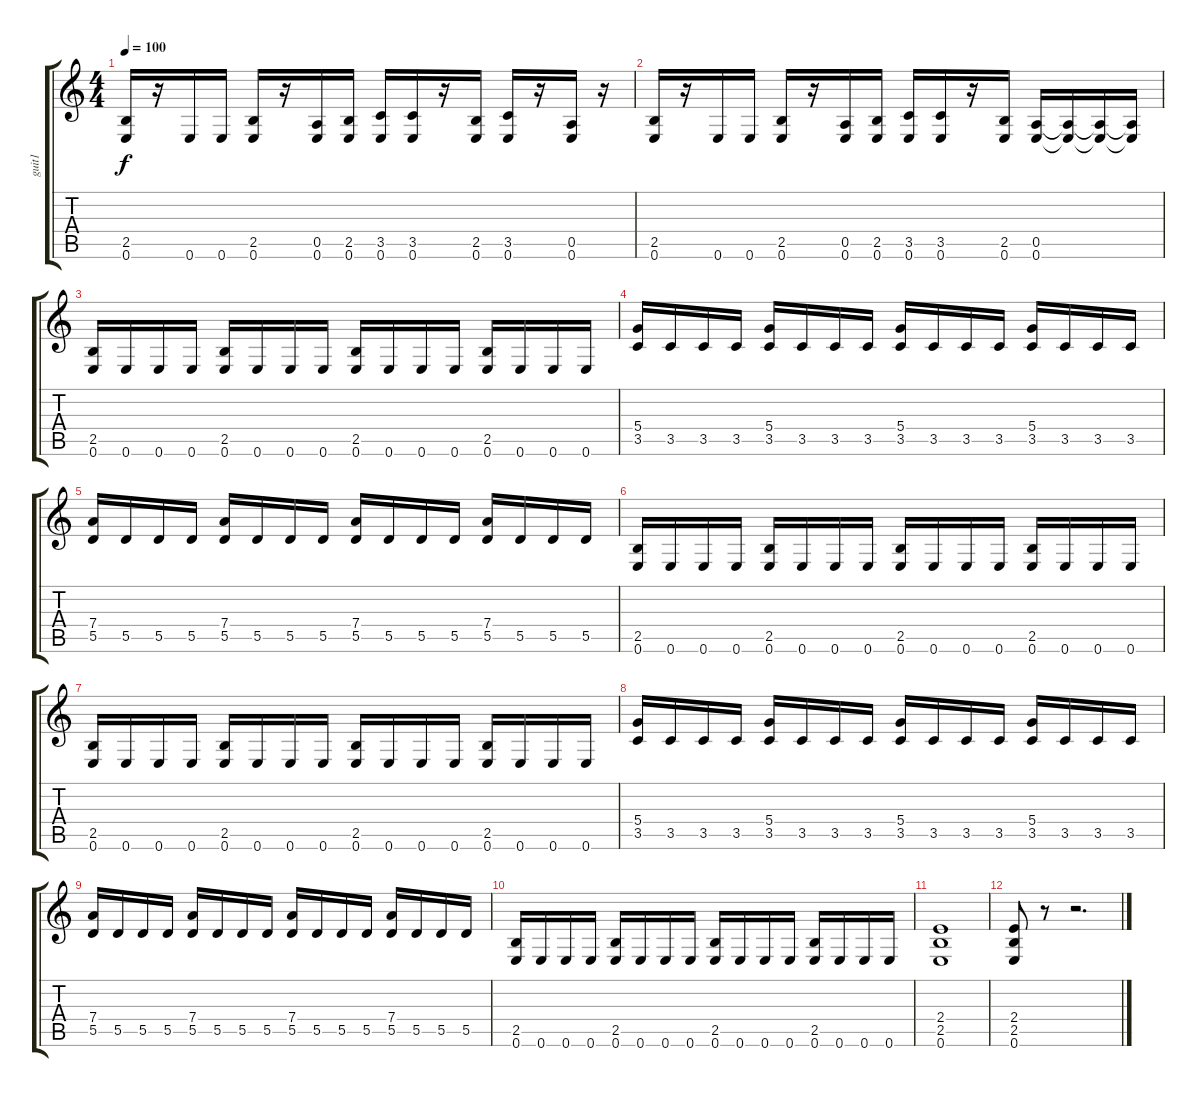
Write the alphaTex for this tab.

\track ("guit1" "guit1") {instrument distortionguitar}
\staff {score tabs}
\tuning (E4 B3 G3 D3 A2 E2) {hide}
\ts (4 4)
\tempo 100
\clef g2
\ks c
(2.5 0.6).16{dy f} r.16 0.6.16 0.6.16 (2.5 0.6).16 r.16 (0.5 0.6).16 (2.5 0.6).16 (3.5 0.6).16 (3.5 0.6).16 r.16 (2.5 0.6).16 (3.5 0.6).16 r.16 (0.5 0.6).16 r.16 |
(2.5 0.6).16 r.16 0.6.16 0.6.16 (2.5 0.6).16 r.16 (0.5 0.6).16 (2.5 0.6).16 (3.5 0.6).16 (3.5 0.6).16 r.16 (2.5 0.6).16 (0.5 0.6).16 (0.5{t} 0.6{t}).16 (0.5{t} 0.6{t}).16 (0.5{t} 0.6{t}).16 |
(2.5 0.6).16 0.6.16 0.6.16 0.6.16 (2.5 0.6).16 0.6.16 0.6.16 0.6.16 (2.5 0.6).16 0.6.16 0.6.16 0.6.16 (2.5 0.6).16 0.6.16 0.6.16 0.6.16 |
(5.4 3.5).16 3.5.16 3.5.16 3.5.16 (5.4 3.5).16 3.5.16 3.5.16 3.5.16 (5.4 3.5).16 3.5.16 3.5.16 3.5.16 (5.4 3.5).16 3.5.16 3.5.16 3.5.16 |
(7.4 5.5).16 5.5.16 5.5.16 5.5.16 (7.4 5.5).16 5.5.16 5.5.16 5.5.16 (7.4 5.5).16 5.5.16 5.5.16 5.5.16 (7.4 5.5).16 5.5.16 5.5.16 5.5.16 |
(2.5 0.6).16 0.6.16 0.6.16 0.6.16 (2.5 0.6).16 0.6.16 0.6.16 0.6.16 (2.5 0.6).16 0.6.16 0.6.16 0.6.16 (2.5 0.6).16 0.6.16 0.6.16 0.6.16 |
(2.5 0.6).16 0.6.16 0.6.16 0.6.16 (2.5 0.6).16 0.6.16 0.6.16 0.6.16 (2.5 0.6).16 0.6.16 0.6.16 0.6.16 (2.5 0.6).16 0.6.16 0.6.16 0.6.16 |
(5.4 3.5).16 3.5.16 3.5.16 3.5.16 (5.4 3.5).16 3.5.16 3.5.16 3.5.16 (5.4 3.5).16 3.5.16 3.5.16 3.5.16 (5.4 3.5).16 3.5.16 3.5.16 3.5.16 |
(7.4 5.5).16 5.5.16 5.5.16 5.5.16 (7.4 5.5).16 5.5.16 5.5.16 5.5.16 (7.4 5.5).16 5.5.16 5.5.16 5.5.16 (7.4 5.5).16 5.5.16 5.5.16 5.5.16 |
(2.5 0.6).16 0.6.16 0.6.16 0.6.16 (2.5 0.6).16 0.6.16 0.6.16 0.6.16 (2.5 0.6).16 0.6.16 0.6.16 0.6.16 (2.5 0.6).16 0.6.16 0.6.16 0.6.16 |
(2.4 2.5 0.6).1 |
(2.4 2.5 0.6).8 r.8 r.2{d}
